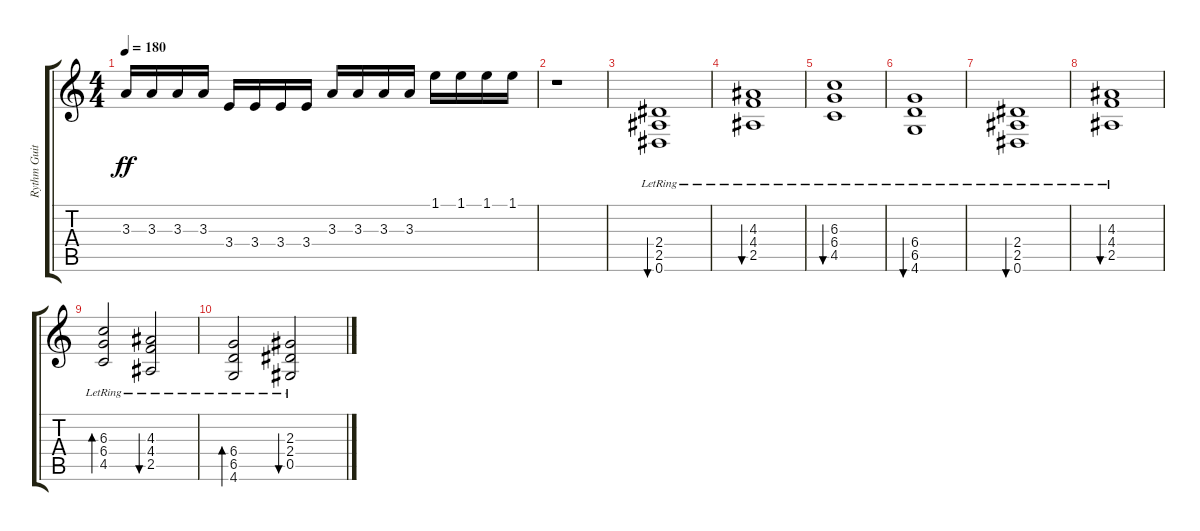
\track ("Rythm Guitar" "Rythm Guit") {instrument distortionguitar}
\staff {score tabs}
\tuning (Eb4 Bb3 Gb3 Db3 Ab2 Eb2) {hide}
\ts (4 4)
\tempo 180
\clef g2
\ks c
3.3.16{dy ff} 3.3.16 3.3.16 3.3.16 3.4.16 3.4.16 3.4.16 3.4.16 3.3.16 3.3.16 3.3.16 3.3.16 1.1.16 1.1.16 1.1.16 1.1.16 |
r.1 |
(2.4{lr} 2.5{lr} 0.6{lr}).1{bu 240 balance 12 instrument acousticguitarsteel} |
(4.3{lr} 4.4{lr} 2.5{lr}).1{bu 240} |
(6.3{lr} 6.4{lr} 4.5{lr}).1{bu 240} |
(6.4{lr} 6.5{lr} 4.6{lr}).1{bu 240} |
(2.4{lr} 2.5{lr} 0.6{lr}).1{bu 240} |
(4.3{lr} 4.4{lr} 2.5{lr}).1{bu 240} |
(6.3{lr} 6.4{lr} 4.5{lr}).2{bd 240} (4.3{lr} 4.4{lr} 2.5{lr}).2{bu 240} |
(6.4{lr} 6.5{lr} 4.6{lr}).2{bd 240} (2.3{lr} 2.4{lr} 0.5{lr}).2{bu 240}
